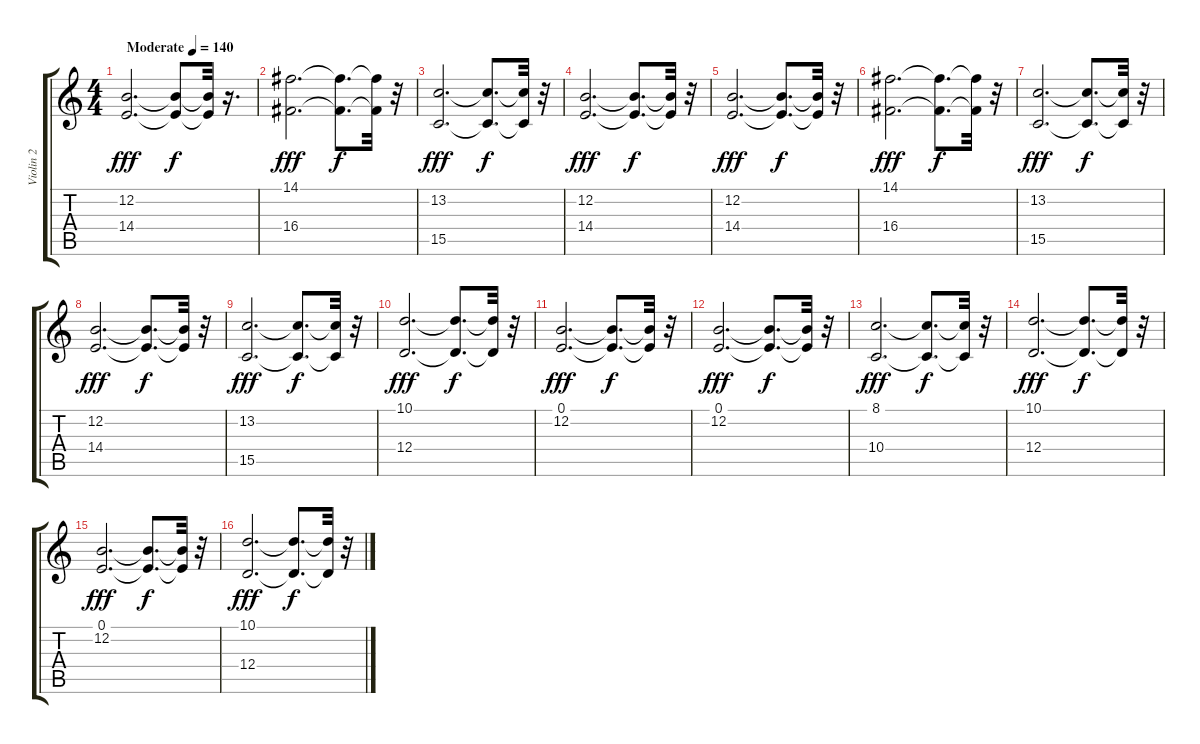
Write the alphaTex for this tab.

\track ("Violin 2" "Violin 2") {instrument tremolostrings}
\staff {score tabs}
\tuning (E4 B3 G3 D3 A2 E2) {hide}
\ts (4 4)
\tempo (140 "Moderate")
\clef g2
\ks c
(12.2 14.4).2{d dy fff instrument tremolostrings} (12.2{t} 14.4{t}).8{dy f} (12.2{t} 14.4{t}).32 r.16{d} |
(14.1 16.4).2{d dy fff volume 11} (14.1{t} 16.4{t}).8{d dy f} (14.1{t} 16.4{t}).32 r.32 |
(13.2 15.5).2{d dy fff volume 11} (13.2{t} 15.5{t}).8{d dy f} (13.2{t} 15.5{t}).32 r.32 |
(12.2 14.4).2{d dy fff volume 11} (12.2{t} 14.4{t}).8{d dy f} (12.2{t} 14.4{t}).32 r.32 |
(12.2 14.4).2{d dy fff volume 11} (12.2{t} 14.4{t}).8{d dy f} (12.2{t} 14.4{t}).32 r.32 |
(14.1 16.4).2{d dy fff volume 11} (14.1{t} 16.4{t}).8{d dy f} (14.1{t} 16.4{t}).32 r.32 |
(13.2 15.5).2{d dy fff volume 11} (13.2{t} 15.5{t}).8{d dy f} (13.2{t} 15.5{t}).32 r.32 |
(12.2 14.4).2{d dy fff volume 11} (12.2{t} 14.4{t}).8{d dy f} (12.2{t} 14.4{t}).32 r.32 |
(13.2 15.5).2{d dy fff volume 11} (13.2{t} 15.5{t}).8{d dy f} (13.2{t} 15.5{t}).32 r.32 |
(10.1 12.4).2{d dy fff volume 11} (10.1{t} 12.4{t}).8{d dy f} (10.1{t} 12.4{t}).32 r.32 |
(0.1 12.2).2{d dy fff volume 11} (0.1{t} 12.2{t}).8{d dy f} (0.1{t} 12.2{t}).32 r.32 |
(0.1 12.2).2{d dy fff volume 11} (0.1{t} 12.2{t}).8{d dy f} (0.1{t} 12.2{t}).32 r.32 |
(8.1 10.4).2{d dy fff volume 11} (8.1{t} 10.4{t}).8{d dy f} (8.1{t} 10.4{t}).32 r.32 |
(10.1 12.4).2{d dy fff volume 11} (10.1{t} 12.4{t}).8{d dy f} (10.1{t} 12.4{t}).32 r.32 |
(0.1 12.2).2{d dy fff volume 11} (0.1{t} 12.2{t}).8{d dy f} (0.1{t} 12.2{t}).32 r.32 |
(10.1 12.4).2{d dy fff volume 11} (10.1{t} 12.4{t}).8{d dy f} (10.1{t} 12.4{t}).32 r.32
